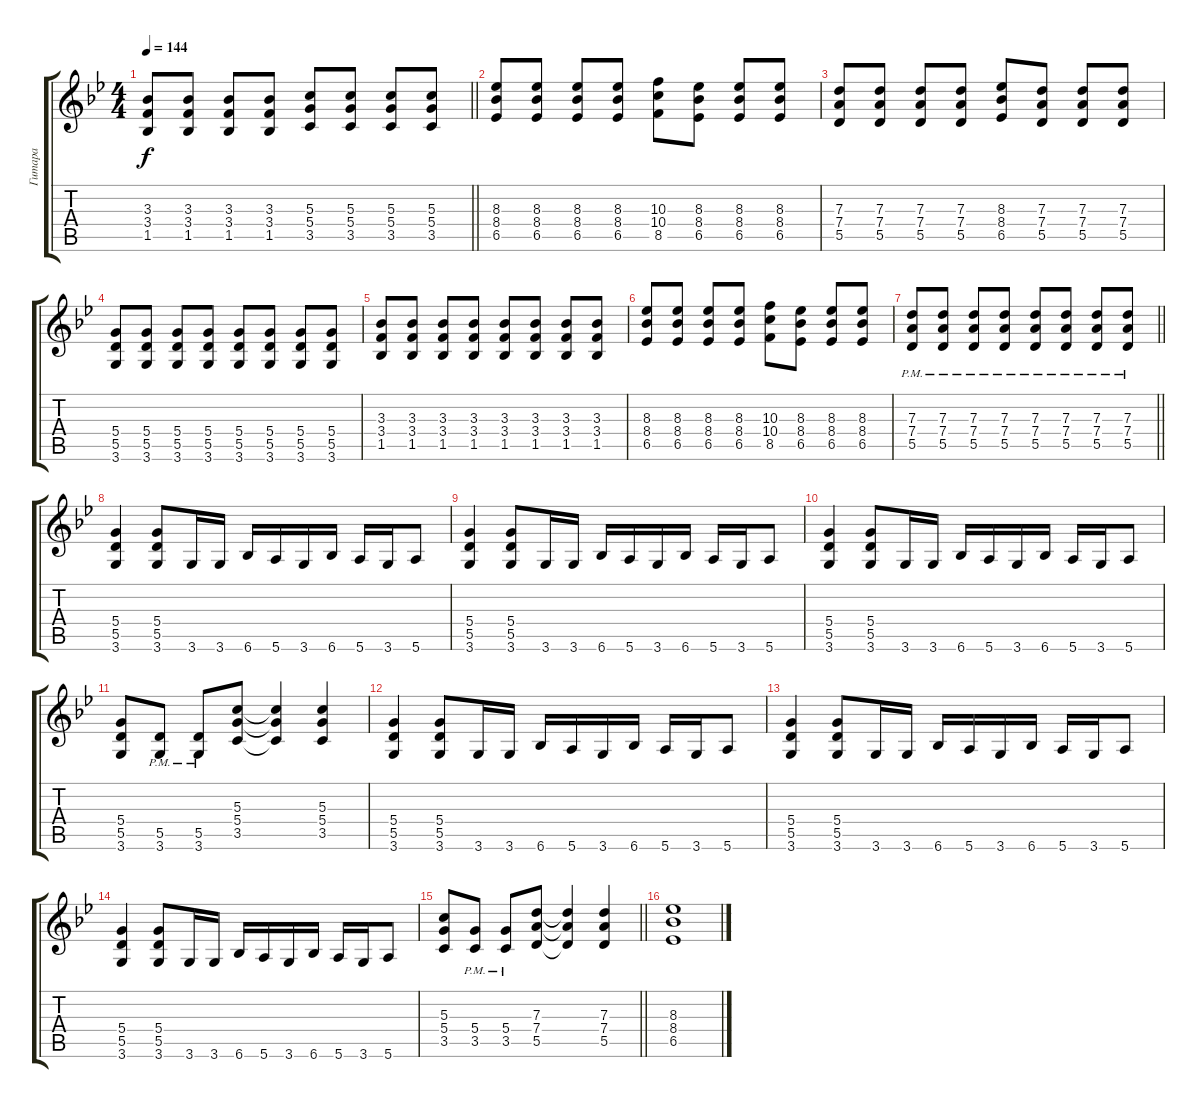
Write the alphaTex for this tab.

\track ("Гитара" "Гитара") {instrument distortionguitar}
\staff {score tabs}
\tuning (E4 B3 G3 D3 A2 E2) {hide}
\ts (4 4)
\tempo 144
\clef g2
\barLineRight lightlight
\ks gminor
(3.3 3.4 1.5).8{dy f} (3.3 3.4 1.5).8 (3.3 3.4 1.5).8 (3.3 3.4 1.5).8 (5.3 5.4 3.5).8 (5.3 5.4 3.5).8 (5.3 5.4 3.5).8 (5.3 5.4 3.5).8 |
(8.3 8.4 6.5).8 (8.3 8.4 6.5).8 (8.3 8.4 6.5).8 (8.3 8.4 6.5).8 (10.3 10.4 8.5).8 (8.3 8.4 6.5).8 (8.3 8.4 6.5).8 (8.3 8.4 6.5).8 |
(7.3 7.4 5.5).8 (7.3 7.4 5.5).8 (7.3 7.4 5.5).8 (7.3 7.4 5.5).8 (8.3 8.4 6.5).8 (7.3 7.4 5.5).8 (7.3 7.4 5.5).8 (7.3 7.4 5.5).8 |
(5.4 5.5 3.6).8 (5.4 5.5 3.6).8 (5.4 5.5 3.6).8 (5.4 5.5 3.6).8 (5.4 5.5 3.6).8 (5.4 5.5 3.6).8 (5.4 5.5 3.6).8 (5.4 5.5 3.6).8 |
(3.3 3.4 1.5).8 (3.3 3.4 1.5).8 (3.3 3.4 1.5).8 (3.3 3.4 1.5).8 (3.3 3.4 1.5).8 (3.3 3.4 1.5).8 (3.3 3.4 1.5).8 (3.3 3.4 1.5).8 |
(8.3 8.4 6.5).8 (8.3 8.4 6.5).8 (8.3 8.4 6.5).8 (8.3 8.4 6.5).8 (10.3 10.4 8.5).8 (8.3 8.4 6.5).8 (8.3 8.4 6.5).8 (8.3 8.4 6.5).8 |
\barLineRight lightlight
(7.3{pm} 7.4{pm} 5.5{pm}).8 (7.3{pm} 7.4{pm} 5.5{pm}).8 (7.3{pm} 7.4{pm} 5.5{pm}).8 (7.3{pm} 7.4{pm} 5.5{pm}).8 (7.3{pm} 7.4{pm} 5.5{pm}).8 (7.3{pm} 7.4{pm} 5.5{pm}).8 (7.3{pm} 7.4{pm} 5.5{pm}).8 (7.3{pm} 7.4{pm} 5.5{pm}).8 |
\section ("" "")
(5.4 5.5 3.6).4 (5.4 5.5 3.6).8 3.6.16 3.6.16 6.6.16 5.6.16 3.6.16 6.6.16 5.6.16 3.6.16 5.6.8 |
(5.4 5.5 3.6).4 (5.4 5.5 3.6).8 3.6.16 3.6.16 6.6.16 5.6.16 3.6.16 6.6.16 5.6.16 3.6.16 5.6.8 |
(5.4 5.5 3.6).4 (5.4 5.5 3.6).8 3.6.16 3.6.16 6.6.16 5.6.16 3.6.16 6.6.16 5.6.16 3.6.16 5.6.8 |
(5.4 5.5 3.6).8 (5.5{pm} 3.6{pm}).8 (5.5{pm} 3.6{pm}).8 (5.3 5.4 3.5).8 (5.3{t} 5.4{t} 3.5{t}).4 (5.3 5.4 3.5).4 |
(5.4 5.5 3.6).4 (5.4 5.5 3.6).8 3.6.16 3.6.16 6.6.16 5.6.16 3.6.16 6.6.16 5.6.16 3.6.16 5.6.8 |
(5.4 5.5 3.6).4 (5.4 5.5 3.6).8 3.6.16 3.6.16 6.6.16 5.6.16 3.6.16 6.6.16 5.6.16 3.6.16 5.6.8 |
(5.4 5.5 3.6).4 (5.4 5.5 3.6).8 3.6.16 3.6.16 6.6.16 5.6.16 3.6.16 6.6.16 5.6.16 3.6.16 5.6.8 |
\barLineRight lightlight
(5.3 5.4 3.5).8 (5.4{pm} 3.5{pm}).8 (5.4{pm} 3.5{pm}).8 (7.3 7.4 5.5).8 (7.3{t} 7.4{t} 5.5{t}).4 (7.3 7.4 5.5).4 |
\section ("" "")
(8.3 8.4 6.5).1
